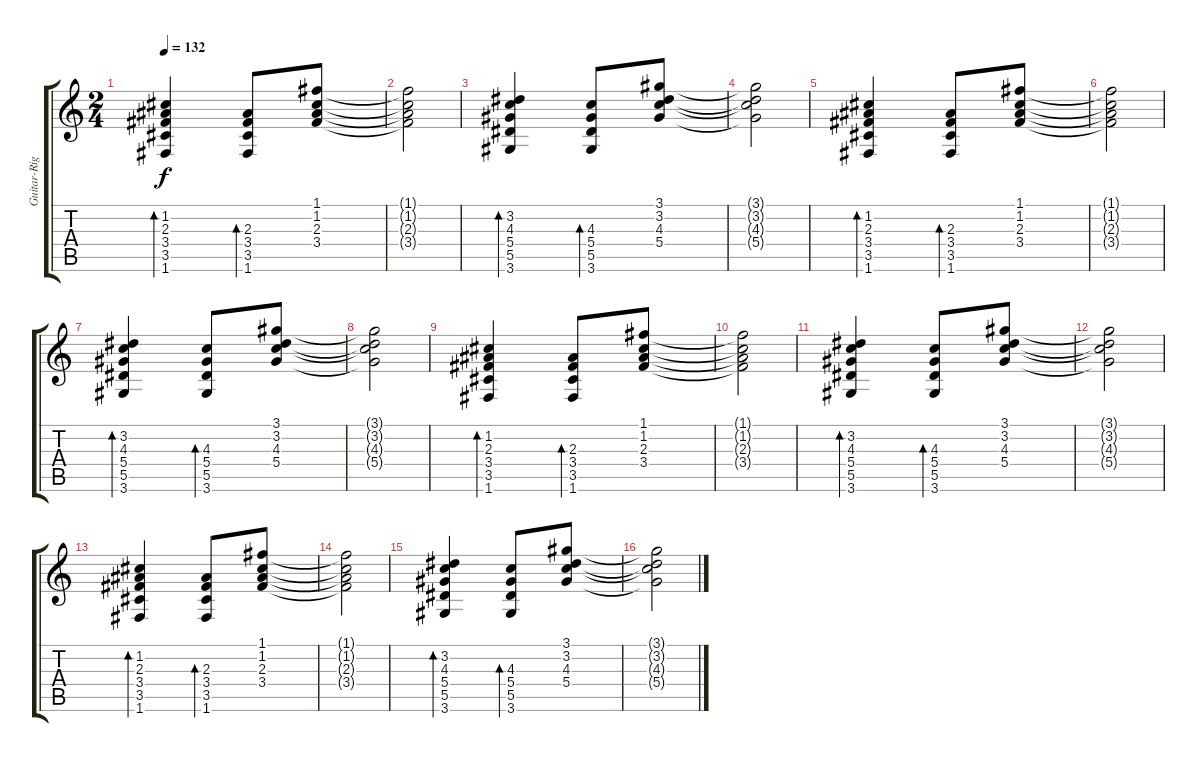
\track ("Guitar-Right" "Guitar-Rig") {instrument acousticguitarsteel}
\staff {score tabs}
\tuning (F4 C4 Ab3 Eb3 Bb2 F2) {hide}
\ts (2 4)
\tempo 132
\clef g2
\ks c
(1.2 2.3 3.4 3.5 1.6).4{bd 120 dy f} (2.3 3.4 3.5 1.6).8{bd 60} (1.1 1.2 2.3 3.4).8 |
(1.1{t} 1.2{t} 2.3{t} 3.4{t}).2 |
(3.2 4.3 5.4 5.5 3.6).4{bd 120} (4.3 5.4 5.5 3.6).8{bd 60} (3.1 3.2 4.3 5.4).8 |
(3.1{t} 3.2{t} 4.3{t} 5.4{t}).2 |
(1.2 2.3 3.4 3.5 1.6).4{bd 120} (2.3 3.4 3.5 1.6).8{bd 60} (1.1 1.2 2.3 3.4).8 |
(1.1{t} 1.2{t} 2.3{t} 3.4{t}).2 |
(3.2 4.3 5.4 5.5 3.6).4{bd 120} (4.3 5.4 5.5 3.6).8{bd 60} (3.1 3.2 4.3 5.4).8 |
(3.1{t} 3.2{t} 4.3{t} 5.4{t}).2 |
(1.2 2.3 3.4 3.5 1.6).4{bd 120} (2.3 3.4 3.5 1.6).8{bd 60} (1.1 1.2 2.3 3.4).8 |
(1.1{t} 1.2{t} 2.3{t} 3.4{t}).2 |
(3.2 4.3 5.4 5.5 3.6).4{bd 120} (4.3 5.4 5.5 3.6).8{bd 60} (3.1 3.2 4.3 5.4).8 |
(3.1{t} 3.2{t} 4.3{t} 5.4{t}).2 |
(1.2 2.3 3.4 3.5 1.6).4{bd 120} (2.3 3.4 3.5 1.6).8{bd 60} (1.1 1.2 2.3 3.4).8 |
(1.1{t} 1.2{t} 2.3{t} 3.4{t}).2 |
(3.2 4.3 5.4 5.5 3.6).4{bd 120} (4.3 5.4 5.5 3.6).8{bd 60} (3.1 3.2 4.3 5.4).8 |
(3.1{t} 3.2{t} 4.3{t} 5.4{t}).2
